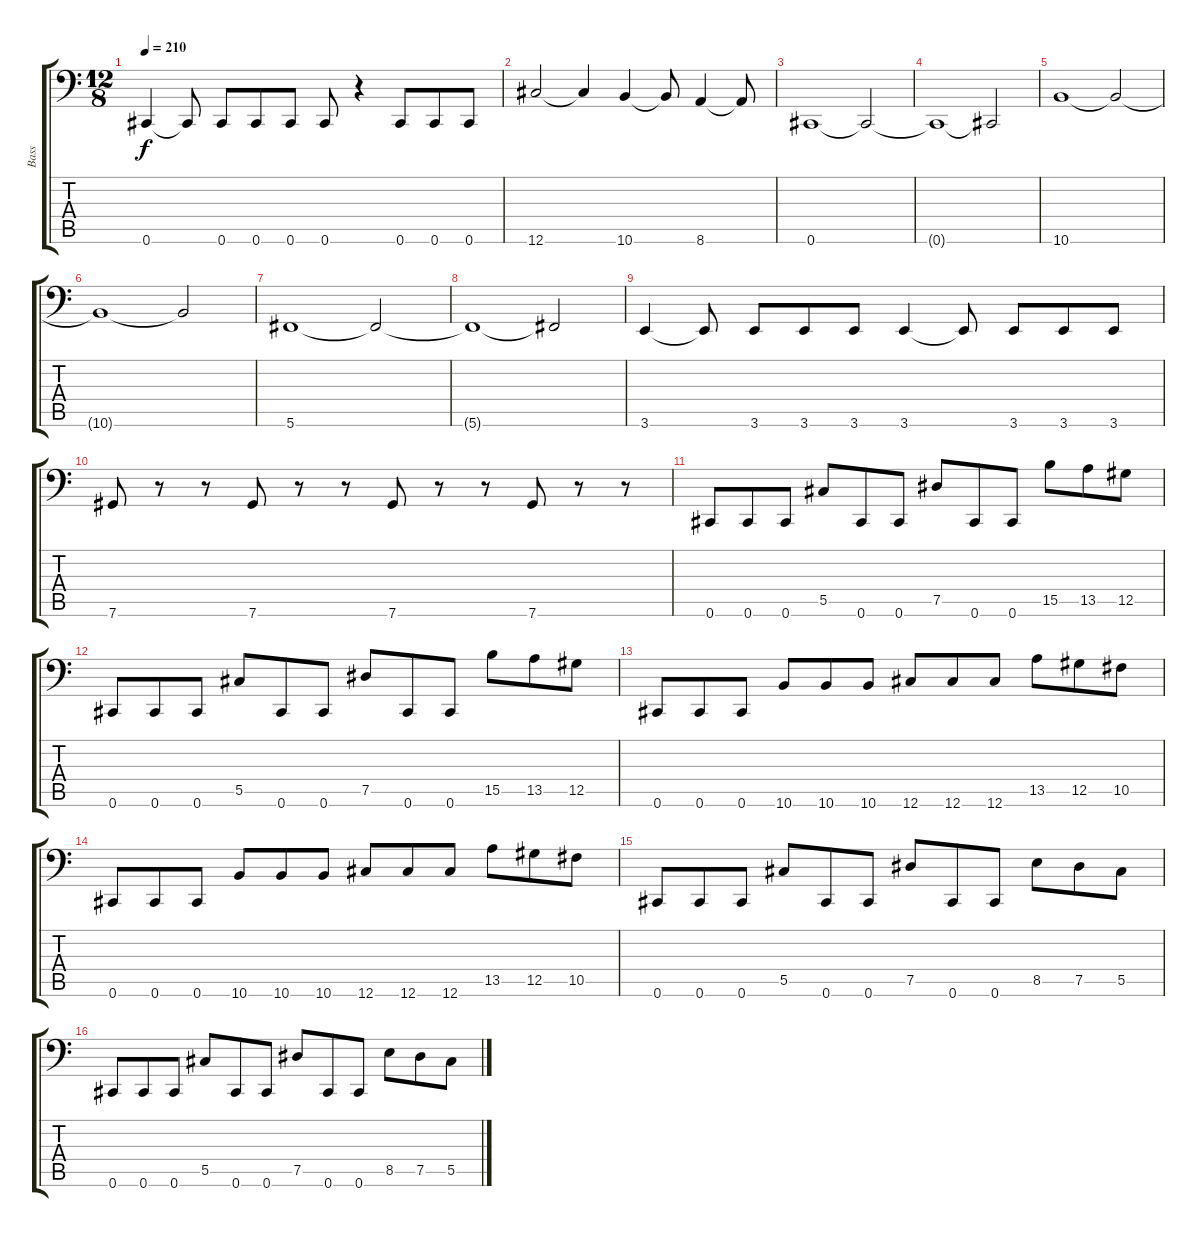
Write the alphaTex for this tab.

\track ("Bass" "Bass") {instrument electricbassfinger bank 1}
\staff {score tabs}
\tuning (Eb3 Bb2 Gb2 Db2 Ab1 Db1) {hide}
\ts (12 8)
\tempo 210
\clef f4
\ks c
0.6.4{dy f} 0.6{t}.8 0.6.8 0.6.8 0.6.8 0.6.8 r.4 0.6.8 0.6.8 0.6.8 |
12.6.2 12.6{t}.4 10.6.4 10.6{t}.8 8.6.4 8.6{t}.8 |
0.6.1 0.6{t}.2 |
0.6{t}.1 0.6{t}.2 |
10.6.1 10.6{t}.2 |
10.6{t}.1 10.6{t}.2 |
5.6.1 5.6{t}.2 |
5.6{t}.1 5.6{t}.2 |
3.6.4 3.6{t}.8 3.6.8 3.6.8 3.6.8 3.6.4 3.6{t}.8 3.6.8 3.6.8 3.6.8 |
7.6.8 r.8 r.8 7.6.8 r.8 r.8 7.6.8 r.8 r.8 7.6.8 r.8 r.8 |
0.6.8 0.6.8 0.6.8 5.5.8 0.6.8 0.6.8 7.5.8 0.6.8 0.6.8 15.5.8 13.5.8 12.5.8 |
0.6.8 0.6.8 0.6.8 5.5.8 0.6.8 0.6.8 7.5.8 0.6.8 0.6.8 15.5.8 13.5.8 12.5.8 |
0.6.8 0.6.8 0.6.8 10.6.8 10.6.8 10.6.8 12.6.8 12.6.8 12.6.8 13.5.8 12.5.8 10.5.8 |
0.6.8 0.6.8 0.6.8 10.6.8 10.6.8 10.6.8 12.6.8 12.6.8 12.6.8 13.5.8 12.5.8 10.5.8 |
0.6.8 0.6.8 0.6.8 5.5.8 0.6.8 0.6.8 7.5.8 0.6.8 0.6.8 8.5.8 7.5.8 5.5.8 |
0.6.8 0.6.8 0.6.8 5.5.8 0.6.8 0.6.8 7.5.8 0.6.8 0.6.8 8.5.8 7.5.8 5.5.8
